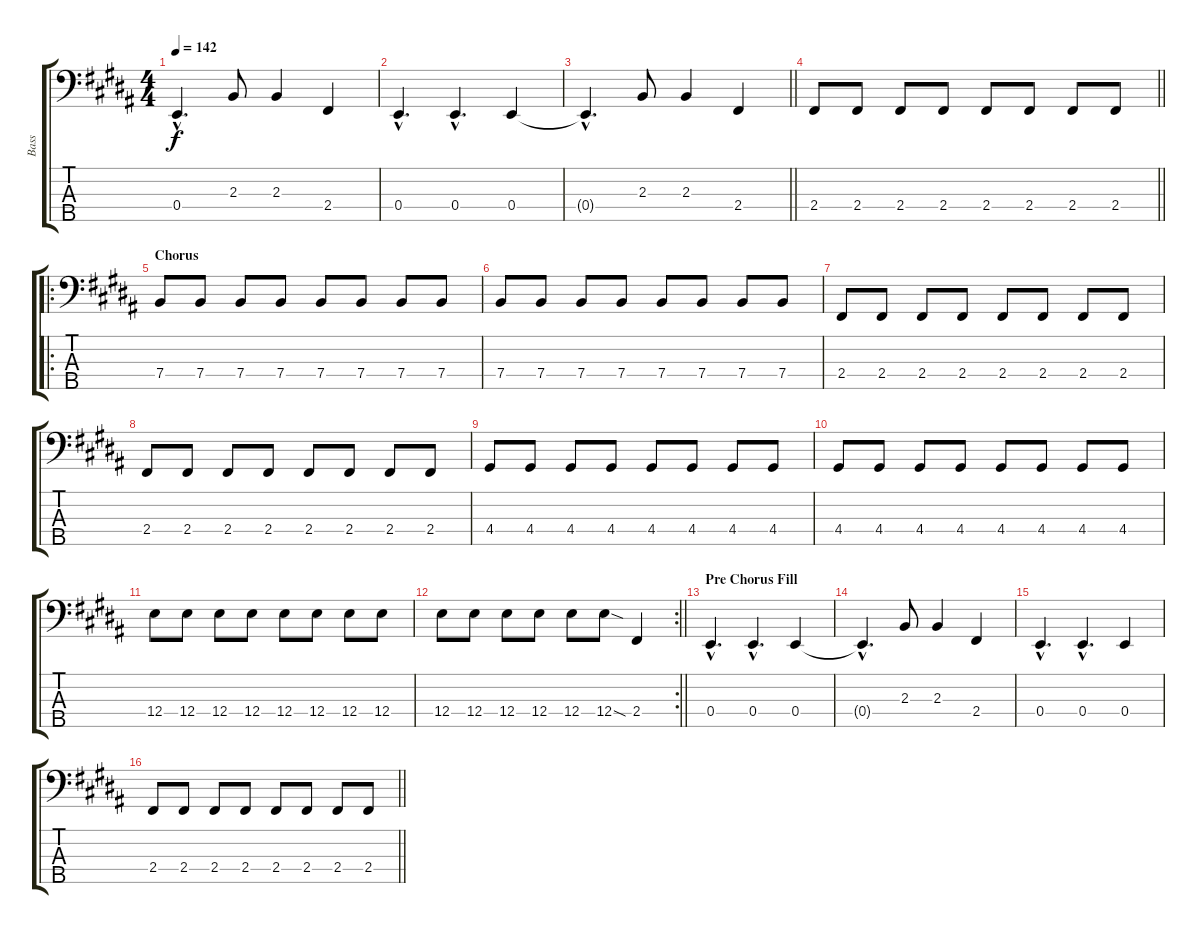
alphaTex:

\track ("Bass" "Bass") {instrument electricbassfinger}
\staff {score tabs}
\tuning (G2 D2 A1 E1 B0) {hide}
\ts (4 4)
\tempo 142
\clef f4
\ks b
0.4{hac t}.4{d dy f} 2.3.8 2.3.4 2.4.4 |
0.4{hac}.4{d} 0.4{hac}.4{d} 0.4.4 |
\barLineRight lightlight
0.4{hac t}.4{d} 2.3.8 2.3.4 2.4.4 |
\barLineRight lightlight
2.4.8 2.4.8 2.4.8 2.4.8 2.4.8 2.4.8 2.4.8 2.4.8 |
\ro
\section ("" "Chorus")
7.4.8 7.4.8 7.4.8 7.4.8 7.4.8 7.4.8 7.4.8 7.4.8 |
7.4.8 7.4.8 7.4.8 7.4.8 7.4.8 7.4.8 7.4.8 7.4.8 |
2.4.8 2.4.8 2.4.8 2.4.8 2.4.8 2.4.8 2.4.8 2.4.8 |
2.4.8 2.4.8 2.4.8 2.4.8 2.4.8 2.4.8 2.4.8 2.4.8 |
4.4.8 4.4.8 4.4.8 4.4.8 4.4.8 4.4.8 4.4.8 4.4.8 |
4.4.8 4.4.8 4.4.8 4.4.8 4.4.8 4.4.8 4.4.8 4.4.8 |
12.4.8 12.4.8 12.4.8 12.4.8 12.4.8 12.4.8 12.4.8 12.4.8 |
\rc 2
\barLineRight lightlight
12.4.8 12.4.8 12.4.8 12.4.8 12.4.8 12.4{sod}.8 2.4.4 |
\section ("" "Pre Chorus Fill")
0.4{hac}.4{d} 0.4{hac}.4{d} 0.4.4 |
0.4{hac t}.4{d} 2.3.8 2.3.4 2.4.4 |
0.4{hac}.4{d} 0.4{hac}.4{d} 0.4.4 |
\barLineRight lightlight
2.4.8 2.4.8 2.4.8 2.4.8 2.4.8 2.4.8 2.4.8 2.4.8
